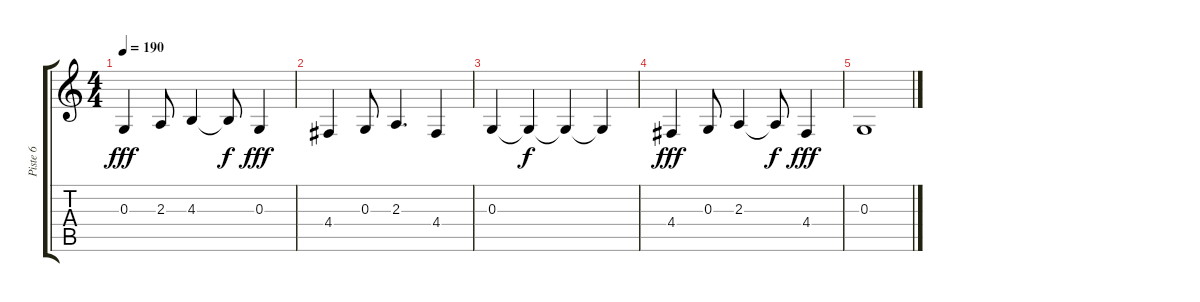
\track ("Piste 6" "Piste 6") {instrument altosax}
\staff {score tabs}
\tuning (E4 B3 G3 D3 A2 E2) {hide}
\ts (4 4)
\tempo 190
\clef g2
\ks c
0.3.4{dy fff} 2.3.8 4.3.4 4.3{t}.8{dy f} 0.3.4{dy fff} |
4.4.4 0.3.8 2.3.4{d} 4.4.4 |
0.3.4 0.3{t}.4{dy f} 0.3{t}.4 0.3{t}.4 |
4.4.4{dy fff} 0.3.8 2.3.4 2.3{t}.8{dy f} 4.4.4{dy fff} |
0.3.1
